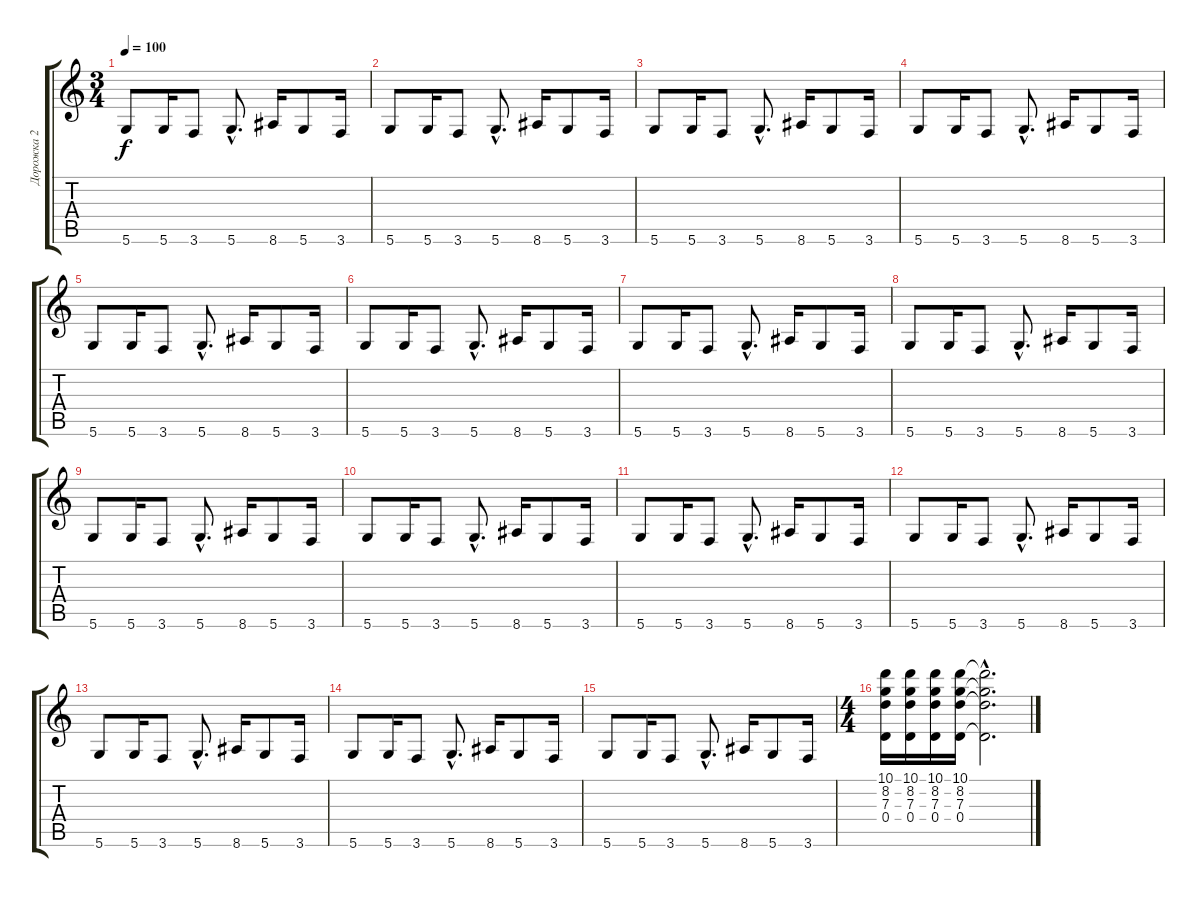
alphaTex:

\track ("Дорожка 2" "Дорожка 2") {instrument electricguitarjazz}
\staff {score tabs}
\tuning (E4 B3 G3 D3 A2 D2) {hide}
\ts (3 4)
\tempo 100
\clef g2
\ks c
5.6.8{dy f} 5.6.16 3.6.8 5.6{hac}.8{d} 8.6.16 5.6.8 3.6.16 |
5.6.8 5.6.16 3.6.8 5.6{hac}.8{d} 8.6.16 5.6.8 3.6.16 |
5.6.8 5.6.16 3.6.8 5.6{hac}.8{d} 8.6.16 5.6.8 3.6.16 |
5.6.8 5.6.16 3.6.8 5.6{hac}.8{d} 8.6.16 5.6.8 3.6.16 |
5.6.8 5.6.16 3.6.8 5.6{hac}.8{d} 8.6.16 5.6.8 3.6.16 |
5.6.8 5.6.16 3.6.8 5.6{hac}.8{d} 8.6.16 5.6.8 3.6.16 |
5.6.8 5.6.16 3.6.8 5.6{hac}.8{d} 8.6.16 5.6.8 3.6.16 |
5.6.8 5.6.16 3.6.8 5.6{hac}.8{d} 8.6.16 5.6.8 3.6.16 |
5.6.8 5.6.16 3.6.8 5.6{hac}.8{d} 8.6.16 5.6.8 3.6.16 |
5.6.8 5.6.16 3.6.8 5.6{hac}.8{d} 8.6.16 5.6.8 3.6.16 |
5.6.8 5.6.16 3.6.8 5.6{hac}.8{d} 8.6.16 5.6.8 3.6.16 |
5.6.8 5.6.16 3.6.8 5.6{hac}.8{d} 8.6.16 5.6.8 3.6.16 |
5.6.8 5.6.16 3.6.8 5.6{hac}.8{d} 8.6.16 5.6.8 3.6.16 |
5.6.8 5.6.16 3.6.8 5.6{hac}.8{d} 8.6.16 5.6.8 3.6.16 |
5.6.8 5.6.16 3.6.8 5.6{hac}.8{d} 8.6.16 5.6.8 3.6.16 |
\ts (4 4)
(10.1 8.2 7.3 0.4).16 (10.1 8.2 7.3 0.4).16 (10.1 8.2 7.3 0.4).16 (10.1 8.2 7.3 0.4).16 (10.1{hac t} 8.2{hac t} 7.3{hac t} 0.4{hac t}).2{d}
